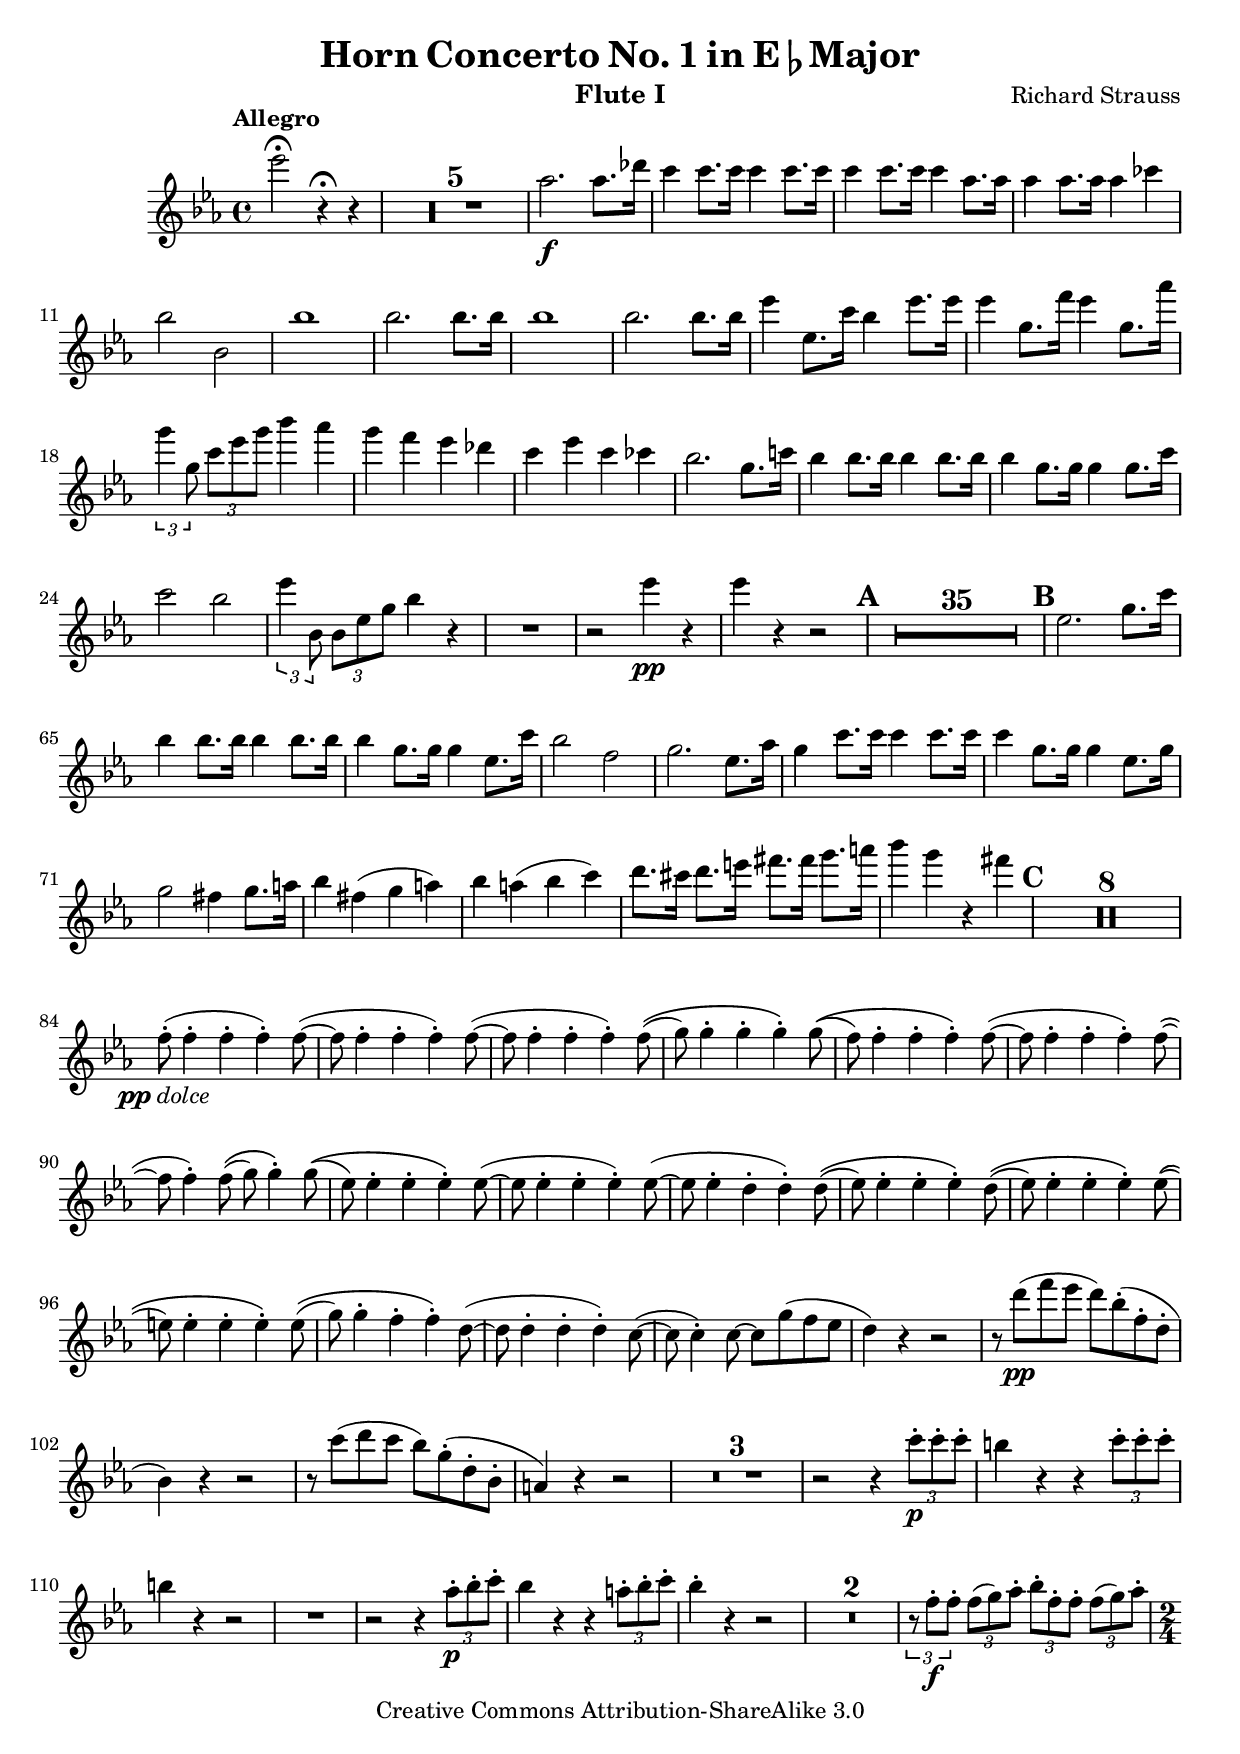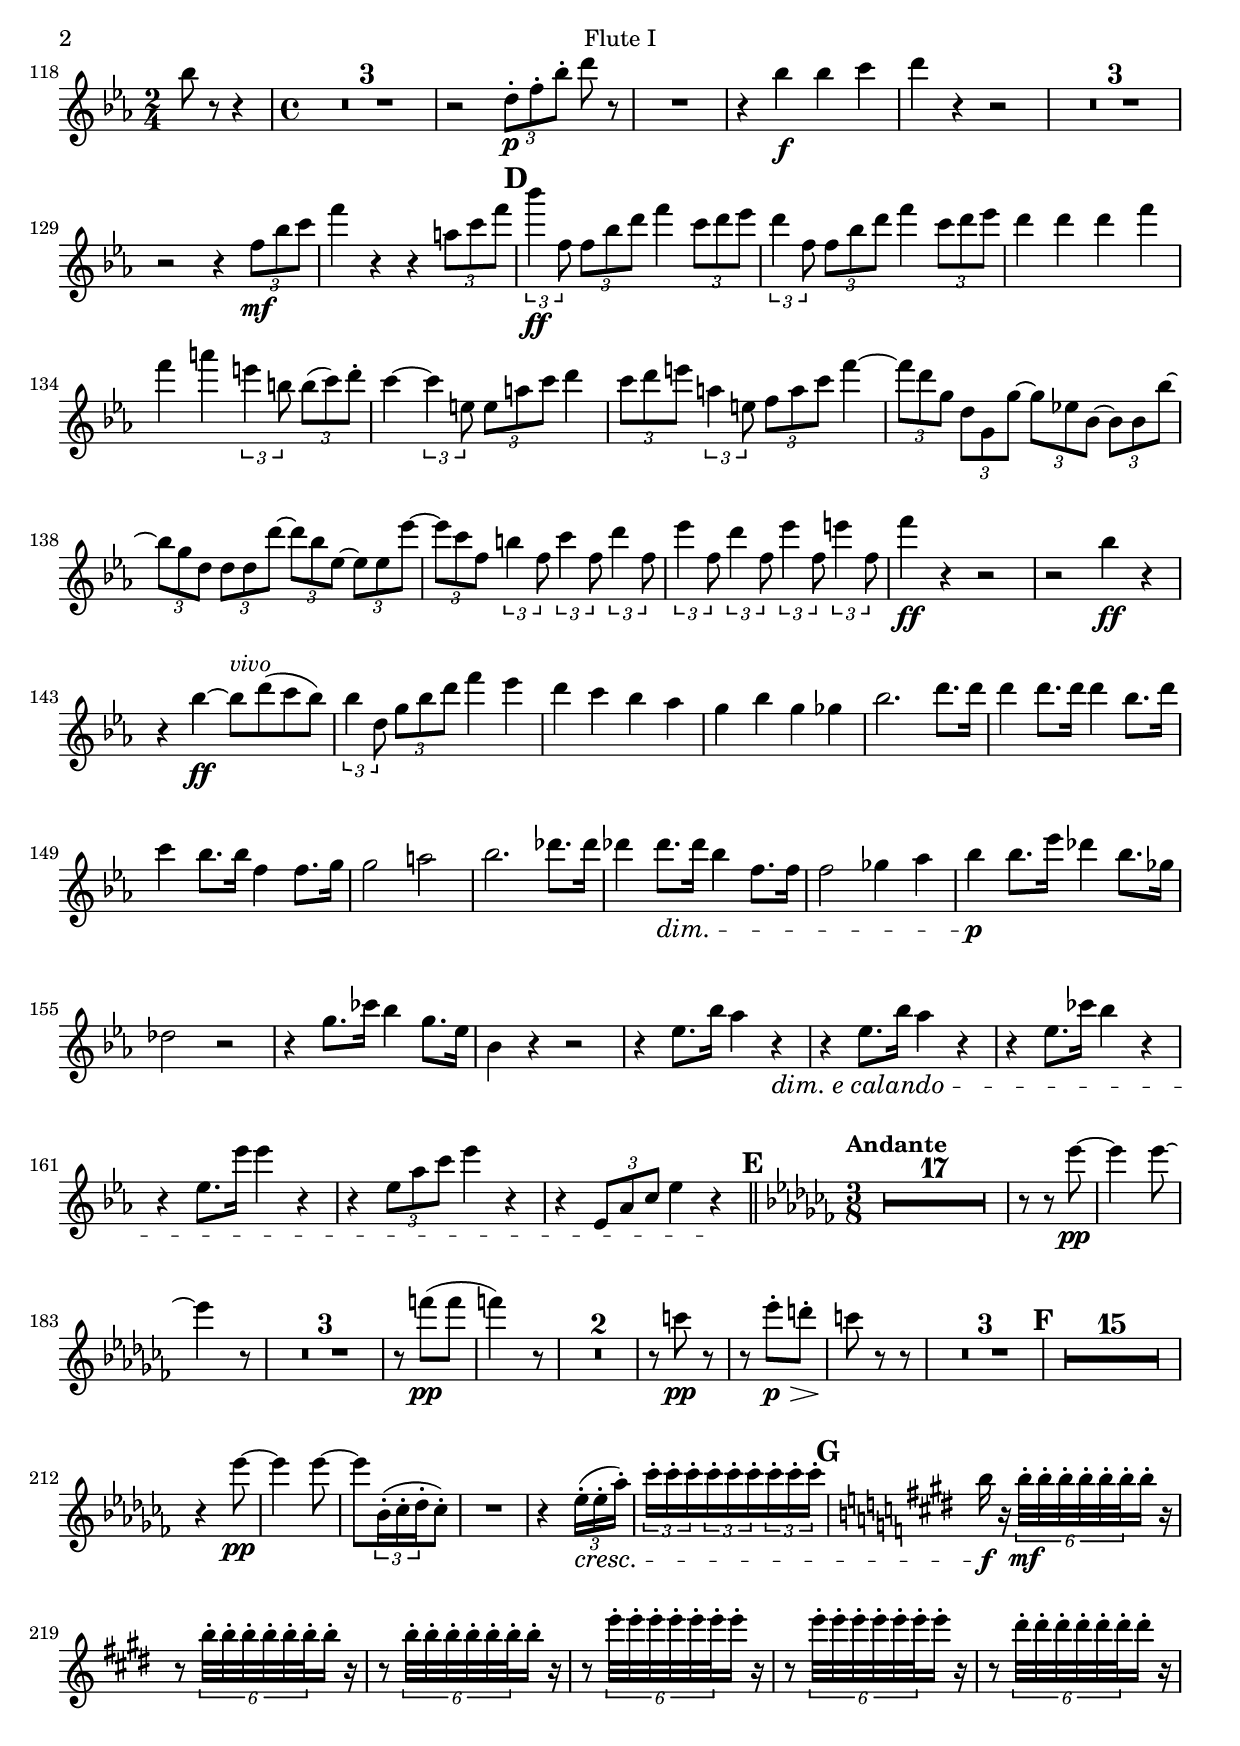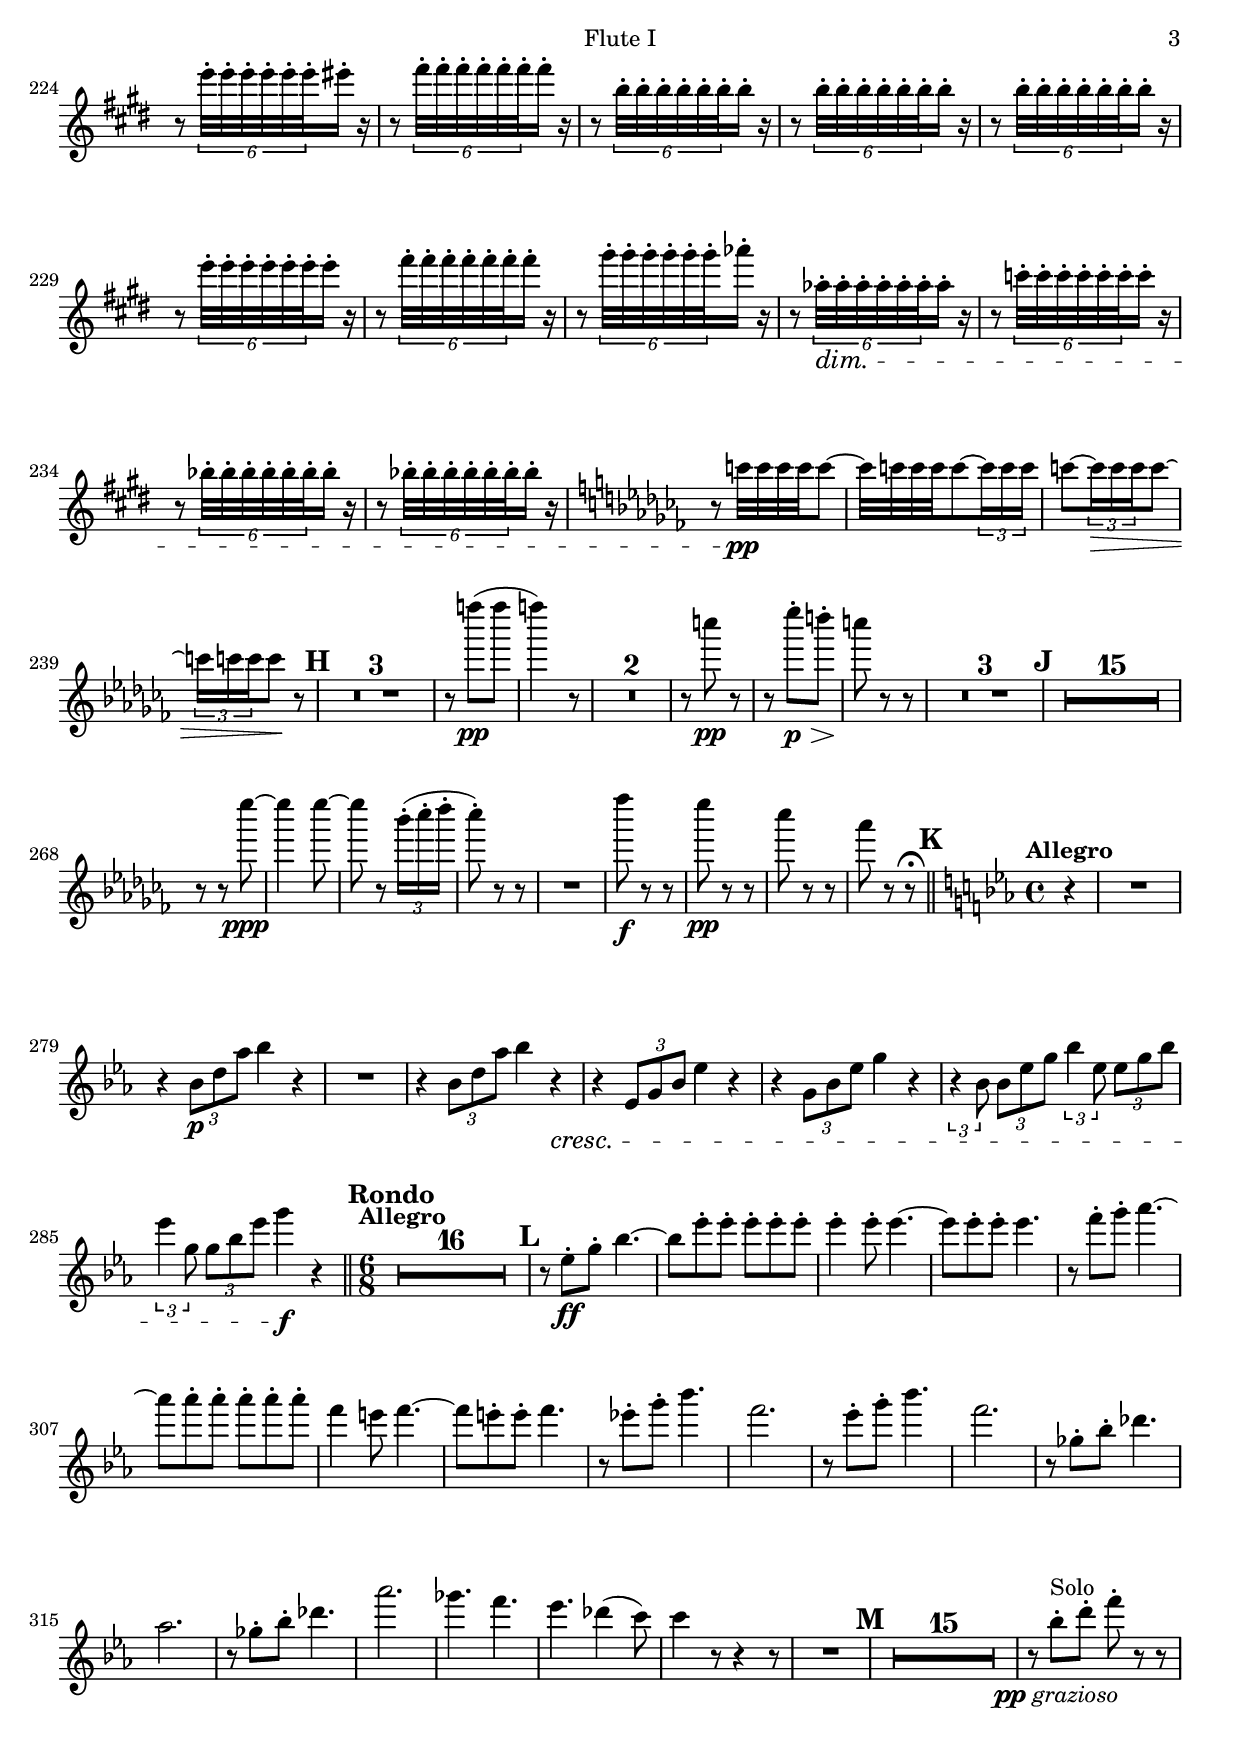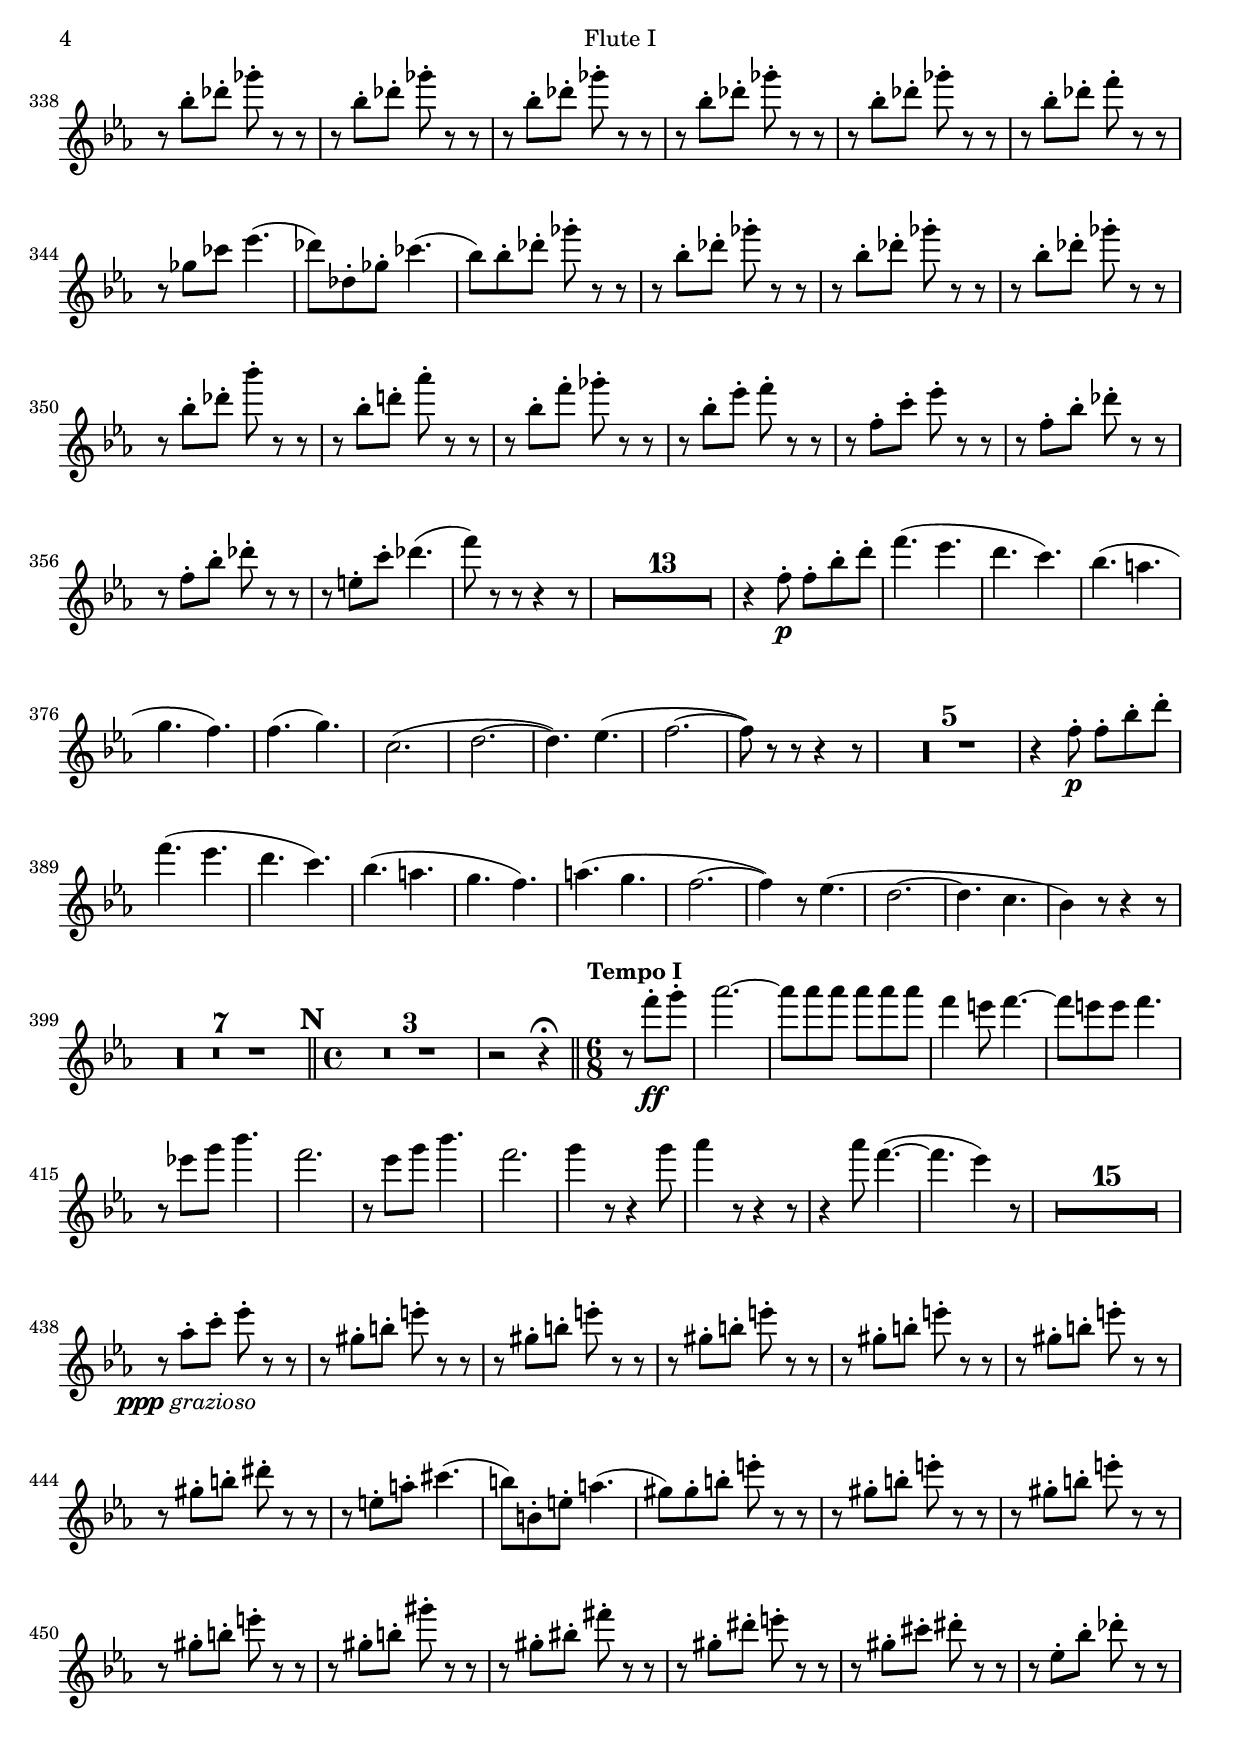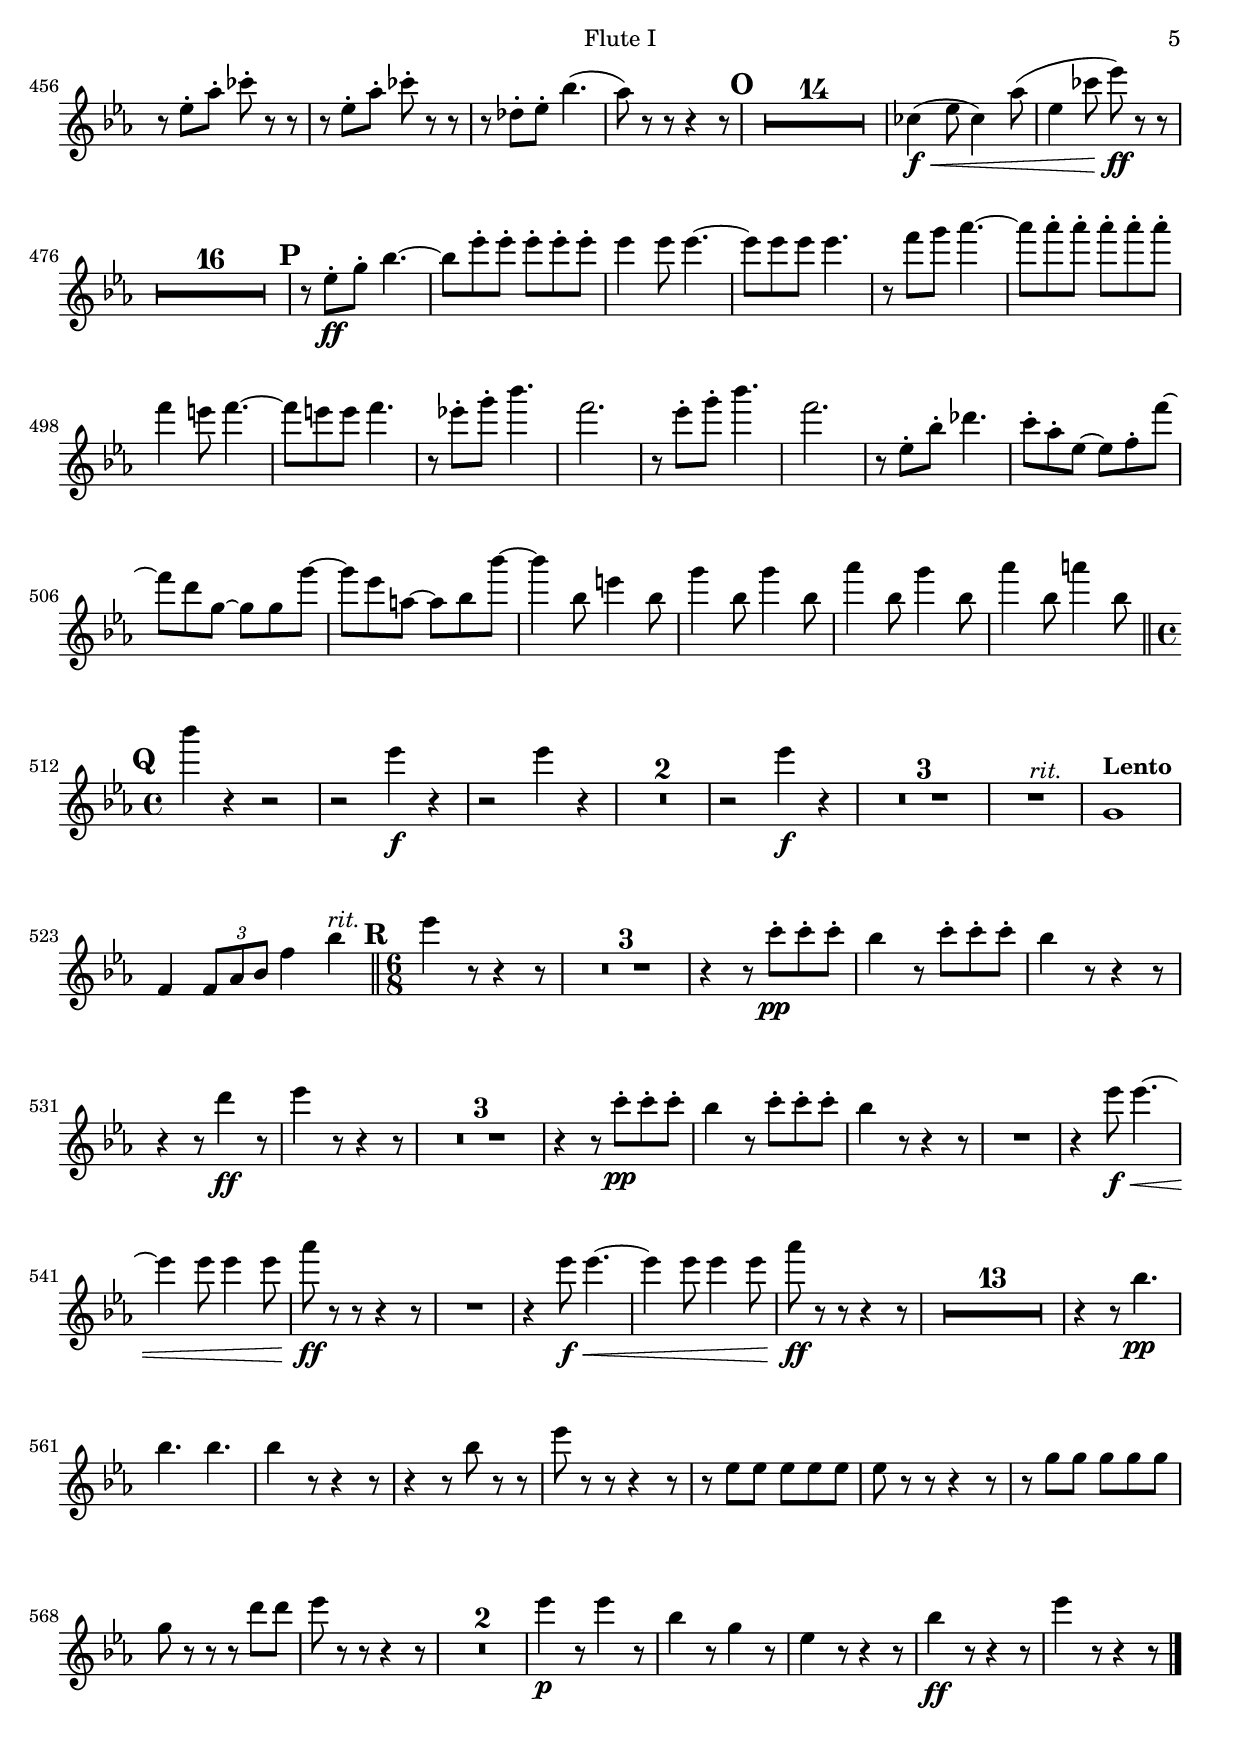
\version "2.13.22"

\version "2.13.22"

\include "defs.ily"

fluteOneMvtI = \relative c'''
{
  \key ees \major
  ees2\fermata r4\fermata r |
  R1*5 |
  aes,2.\f aes8. des16 |
  c4 c8. c16 c4 c8. c16
  c4 c8. c16 c4 aes8. aes16
  aes4 aes8. aes16 aes4 ces |
  bes2 bes, |
  bes'1 |
  bes2. bes8. bes16 |
  bes1 |
  bes2. bes8. bes16 |
  ees4 ees,8. c'16 bes4 ees8. ees16 |
  ees4 g,8. f'16 ees4 g,8. aes'16 |
  \times 2/3 {g4 g,8} \times 2/3 {c8 ees g} bes4 aes |
  g f ees des |
  c ees c ces |
  bes2. g8. c16 |
  bes4 bes8. bes16 bes4 bes8. bes16 |
  bes4 g8. g16 g4 g8. c16 |
  c2 bes |
  \times 2/3 {ees4 bes,8} \times 2/3 {bes8 ees g} bes4 r |
  R1 |
  r2 ees4\pp r |
  ees4 r r2 |

  %A
  R1*35 |

  %B
  ees,2. g8. c16 |
  bes4 bes8. bes16 bes4 bes8. bes16 |
  bes4 g8. g16 g4 ees8. c'16 |
  bes2 f |
  g2. ees8. aes16 |
  g4 c8. c16 c4 c8. c16 |
  c4 g8. g16 g4 ees8. g16 |
  g2 fis4 g8. a16 |
  bes4 fis( g a) |
  bes a( bes c) |
  d8. cis16 d8. e16 fis8. fis16 g8. a16 |
  bes4 g r fis |

  %C
  R1*8 |
  f,8-.(\ppDolce f4-. f-. f-.) f8~( |
  f f4-. f-. f-.) f8~( |
  f f4-. f-. f-.) f8(\( |
  g) g4-. g-. g-.\) g8(\( |
  f) f4-. f-. f-.\) f8~( |
  f f4-. f-. f-.) f8~( |
  f f4-.) f8(\( g) g4-.\) g8(\( |
  ees) ees4-. ees-. ees-.\) ees8~( |
  ees ees4-. ees-. ees-.) ees8~( |
  ees ees4-. d-. d-.) d8(\( |
  ees) ees4-. ees-. ees-.\) d8(\( |
  ees) ees4-. ees-. ees-.\) ees8(\( |
  e) e4-. e-. e-.\) e8(\( |
  g) g4-. f-. f-.\) d8~( |
  d d4-. d-. d-.) c8~( |
  c c4-.) c8~ c g'( f ees |
  d4) r r2 |
  r8 d'(\pp f ees d) bes-.( f-. d-. |
  bes4) r r2 |
  r8 c'( d c bes) g-.( d-. bes-. |
  a4) r r2 |
  R1*3 |
  r2 r4 \times 2/3 {c'8-.\p c-. c-.} |
  b4 r r \times 2/3 {c8-. c-. c-.} |
  b4 r r2 |
  R1 |
  r2 r4 \times 2/3 {aes8-.\p bes-. c-.} |
  bes4 r r \times 2/3 {a8-. bes-. c-.} |
  bes4-. r r2 |
  R1*2 |
  \times 2/3 {r8 f-.\f f-.} \times 2/3 {f( g) aes-.} \times 2/3 {bes-. f-. f-.} \times 2/3 {f( g) aes-.} |

  %2/4
  bes8 r r4 |

  %4/4
  R1*3 |
  r2 \times 2/3 {d,8-.\p f-. bes-.} d8 r |
  R1 |
  r4 bes\f bes c |
  d r r2 |
  R1*3 |
  r2 r4 \times 2/3 {f,8\mf bes c} |
  f4 r r \times 2/3 {a,8 c f} |

  %D
  \times 2/3 {bes4\ff f,8} \times 2/3 {f bes d} f4 \times 2/3 {c8 d ees} |
  \times 2/3 {d4 f,8} \times 2/3 {f bes d} f4 \times 2/3 {c8 d ees} |
  d4 d d f |
  f a \times 2/3 {e4 b8} \times 2/3 {b8( c) d-.} |
  c4~ \times 2/3 {c4 e,8} \times 2/3 {e8 a c} d4 |
  \times 2/3 {c8 d e} \times 2/3 {a,4 e8} \times 2/3 {f8 a c} f4~ |
  \times 2/3 {f8 d g,} \times 2/3 {d g, g'~} \times 2/3 {g ees bes~} \times 2/3 {bes bes bes'~} |
  \times 2/3 {bes g d} \times 2/3 {d d d'~} \times 2/3 {d bes ees,~} \times 2/3 {ees ees ees'~} |
  \times 2/3 {ees8 c f,} \times 2/3 {b4 f8} \times 2/3 {c'4 f,8} \times 2/3 {d'4 f,8} |
  \times 2/3 {ees'4 f,8} \times 2/3 {d'4 f,8} \times 2/3 {ees'4 f,8} \times 2/3 {e'4 f,8} |
  f'4\ff r r2 |
  r2 bes,4\ff r |
  r bes~\ff bes8^\vivo d( c bes) |
  \times 2/3 {bes4 d,8} \times 2/3 {g8 bes d} f4 ees |
  d c bes aes |
  g bes g ges |
  bes2. d8. d16 |
  d4 d8. d16 d4 bes8. d16 |
  c4 bes8. bes16 f4 f8. g16 |
  g2 a |
  bes2. des8. des16 |
  des4 des8.\dim des16 bes4 f8. f16 |
  f2 ges4 aes |
  bes4\p bes8. ees16 des4 bes8. ges16 |
  des2 r |
  r4 g8. ces16 bes4 g8. ees16 |
  bes4 r r2 |
  r4 ees8. bes'16 aes4 r\dimECalando |
  r ees8. bes'16 aes4 r |
  r ees8. ces'16 bes4 r |
  r ees,8. ees'16 ees4 r |
  r \times 2/3 {ees,8 aes c} ees4 r |
  r \times 2/3 {ees,,8 aes c} ees4 r\! |
}

fluteOneMvtII = \relative c'''
{
  %E
  \key aes \minor
  R4.*17 |
  r8 r ees~\pp |
  ees4 ees8~ |
  ees4 r8 |
  R4.*3 |
  r8 f(\pp f |
  f4) r8 |
  R4.*2 |
  r8 c\pp r |
  r ees-.\p\> d-. |
  c\! r r |
  R4.*3 |

  %F
  R4.*15 |
  r4 ees8~\pp |
  ees4 ees8~ |
  ees \times 2/3 {bes,16-.( ces-. des-.} ces8-.) |
  R4. |
  r4 \times 2/3 {ees16-.(\cresc ees-. aes-.)} |
  \times 2/3 {ces16-. ces-. ces-.} \times 2/3 {ces16-. ces-. ces-.} \times 2/3 {ces16-. ces-. ces-.} |

  %G
  \key e \major
  b16\f r \times 4/6 {b32-.\mf b-. b-. b-. b-. b-.} b16-. r |
  r8 \times 4/6 {b32-. b-. b-. b-. b-. b-.} b16-. r |
  r8 \times 4/6 {b32-. b-. b-. b-. b-. b-.} b16-. r |
  r8 \times 4/6 {e32-. e-. e-. e-. e-. e-.} e16-. r |
  r8 \times 4/6 {e32-. e-. e-. e-. e-. e-.} e16-. r |
  r8 \times 4/6 {dis32-. dis-. dis-. dis-. dis-. dis-.} dis16-. r |
  r8 \times 4/6 {e32-. e-. e-. e-. e-. e-.} eis16-. r |
  r8 \times 4/6 {fis32-. fis-. fis-. fis-. fis-. fis-.} fis16-. r |
  r8 \times 4/6 {b,32-. b-. b-. b-. b-. b-.} b16-. r |
  r8 \times 4/6 {b32-. b-. b-. b-. b-. b-.} b16-. r |
  r8 \times 4/6 {b32-. b-. b-. b-. b-. b-.} b16-. r |
  r8 \times 4/6 {e32-. e-. e-. e-. e-. e-.} e16-. r |
  r8 \times 4/6 {fis32-. fis-. fis-. fis-. fis-. fis-.} fis16-. r |
  r8 \times 4/6 {gis32-. gis-. gis-. gis-. gis-. gis-.} aes16-. r |
  r8 \times 4/6 {aes,32-.\dim aes-. aes-. aes-. aes-. aes-.} aes16-. r |
  r8 \times 4/6 {c32-. c-. c-. c-. c-. c-.} c16-. r |
  r8 \times 4/6 {bes32-. bes-. bes-. bes-. bes-. bes-.} bes16-. r |
  r8 \times 4/6 {bes32-. bes-. bes-. bes-. bes-. bes-.} bes16-. r |

  \key aes \minor
  r8 c32\pp c c c c8~ |
  c32 c c c c8~ \times 2/3 {c16 c c} |
  c8~ \times 2/3 {c16\> c c} c8~ |
  \times 2/3 {c16 c c} c8\! r |

  %H
  R4.*3 |
  r8 f'(\pp f |
  f4) r8 |
  R4.*2 |
  r8 c\pp r |
  r ees8-.\p\> d-. |
  c8\! r r |
  R4.*3 |

  %J
  R4.*15 |
  r8 r ees~\ppp |
  ees4 ees8~ |
  ees r \times 2/3 {bes16-.( ces-. des-.} |
  ces8-.) r r |
  R4. |
  fes8\f r r |
  ees\pp r r |
  ces r r |
  aes r r\fermata |
}

fluteOneMvtIII = \relative c''
{
  %K
  \key ees \major
  r4 |
  R1 |
  r4 \times 2/3 {bes8\p d aes'} bes4 r |
  R1 |
  r4 \times 2/3 {bes,8 d aes'} bes4 r\cresc |
  r \times 2/3 {ees,,8 g bes} ees4 r |
  r \times 2/3 {g,8 bes ees} g4 r |
  \times 2/3 {r4 bes,8} \times 2/3 {bes ees g} \times 2/3 {bes4 ees,8} \times 2/3 {ees g bes} |
  \times 2/3 {ees4 g,8} \times 2/3 {g8 bes ees} g4\f r |

  %L
  %6/8
  R2.*16 |
  r8 ees,8-.\ff g-. bes4.~ |
  bes8 ees-. ees-. ees-. ees-. ees-. |
  ees4-. ees8-. ees4.~ |
  ees8 ees-. ees-. ees4. |
  r8 f8-. g-. aes4.~ |
  aes8 aes-. aes-. aes-. aes-. aes-. |
  f4 e8 f4.~ |
  f8 e-. e-. f4. |
  \repeat unfold 2
  {
    r8 ees-. g-. bes4. |
    f2. |
  }
  r8 ges,-. bes-. des4. |
  aes2. |
  r8 ges-. bes-. des4. |
  aes'2. |
  ges4. f |
  ees des4( c8) |
  c4 r8 r4 r8 |
  R2. |

  %M
  R2.*15 |
  r8 bes-.\ppGrazioso^\solo d-. f-. r r |
  \repeat unfold 5 {r8 bes,-. des-. ges-. r r} |
  r8 bes,-. des-. f-. r r |
  r8 ges, ces ees4.( |
  des8) des,-. ges-. ces4.( |
  bes8) bes-. des-. ges-. r r |
  \repeat unfold 3 {r8 bes,-. des-. ges-. r r} |
  r8 bes,-. des-. bes'-. r r |
  r bes,-. d-. aes'-. r r |
  r bes,-. f'-. ges-. r r |
  r bes,-. ees-. f-. r r |
  r f,-. c'-. ees-. r r |
  r f,-. bes-. des-. r r |
  r f,-. bes-. des-. r r |
  r e,-. c'-. des4.( |
  f8) r r r4 r8 |
  R2.*13 |
  r4 f,8-.\p f-. bes-. d-. |
  f4.( ees |
  d c) |
  bes( a |
  g f) |
  f( g) |
  c,2.( d~ |
  d4.) ees( |
  f2.~ |
  f8) r r r4 r8 |
  R2.*5 |
  r4 f8-.\p f-. bes-. d-. |
  f4.( ees |
  d c) |
  bes( a |
  g f) |
  a( g |
  f2.~ |
  f4) r8 ees4.( |
  d2.~ |
  d4. c |
  bes4) r8 r4 r8 |
  R2.*7 |

  %N
  R1*3 |
  r2 r4\fermata |

  %6/8
  r8 f''8-.\ff g-. |
  aes2.~ |
  aes8 aes aes aes aes aes |
  f4 e8 f4.~ |
  f8 e e f4. |
  \repeat unfold 2
  {
    r8 ees g bes4. |
    f2. |
  }
  g4 r8 r4 g8 |
  aes4 r8 r4 r8 |
  r4 aes8 f4.~( |
  f ees4) r8 |
  R2.*15 |
  r8 aes,-.\pppGrazioso c-. ees-. r r |
  \repeat unfold 5 {r gis,-. b-. e-. r r} |
  r gis,-. b-. dis-. r r |
  r e,-. a-. cis4.( |
  b8) b,-. e-. a4.( |
  gis8) gis-. b-. e-. r r |
  \repeat unfold 3 {r gis,-. b-. e-. r r} |
  r8 gis,-. b-. gis'-. r r |
  r8 gis,-. bis-. fis'-. r r |
  r gis,-. dis'-. e-. r r |
  r gis,-. cis-. dis-. r r |
  r ees,-. bes'-. des-. r r |
  r ees,-. aes-. ces-. r r |
  r ees,-. aes-. ces-. r r |
  r des,-. ees-. bes'4.( |
  aes8) r r r4 r8 |

  %O
  R2.*14 |
  ces,4(\f\< ees8 ces4) aes'8( |
  ees4 ces'8 ees)\ff r r |
  R2.*16 |
  r8 ees,-.\ff g-. bes4.~ |
  bes8 ees-. ees-. ees-. ees-. ees-. |
  ees4 ees8 ees4.~ |
  ees8 ees ees ees4. |
  r8 f g aes4.~ |
  aes8 aes-. aes-. aes-. aes-. aes-. |
  f4 e8 f4.~ |
  f8 e e f4. |
  \repeat unfold 2
  {
    r8 ees-. g-. bes4. |
    f2. |
  }
  r8 ees,-. bes'-. des4. |
  c8-. aes-. ees~ ees f-. f'~ |
  f d g,~ g g g'~ |
  g ees a,~ a bes bes'~ |
  bes4 bes,8 e4 bes8 |
  g'4 bes,8 g'4 bes,8 |
  aes'4 bes,8 g'4 bes,8 |
  aes'4 bes,8 a'4 bes,8 |

  %Q
  %4/4
  bes'4 r r2 |
  r2 ees,4\f r |
  r2 ees4 r |
  R1*2 |
  r2 ees4\f r |
  R1*3 |
  << R1 {s4 s2.^\rit} >> |
  g,,1 |
  f4 \times 2/3 {f8 aes bes} f'4 bes^\rit |

  %R
  %6/8
  ees4 r8 r4 r8 |
  R2.*3 |
  r4 r8 c8-.\pp c-. c-. |
  bes4 r8 c-. c-. c-. |
  bes4 r8 r4 r8 |
  r4 r8 d4\ff r8 |
  ees4 r8 r4 r8 |
  R2.*3 |
  r4 r8 c8-.\pp c-. c-. |
  bes4 r8 c8-. c-. c-. |
  bes4 r8 r4 r8 |
  R2. |
  r4 ees8\f\< ees4.~ |
  ees4 ees8 ees4 ees8 |
  aes8\ff r r r4 r8 |
  R2. |
  r4 ees8\f\< ees4.~ |
  ees4 ees8 ees4 ees8 |
  aes8\ff r r r4 r8 |
  R2.*13 |
  r4 r8 bes,4.\pp |
  bes bes |
  bes4 r8 r4 r8 |
  r4 r8 bes r r |
  ees r r r4 r8 |
  r ees, ees ees ees ees |
  ees r r r4 r8 |
  r g g g g g |
  g r r r d' d |
  ees r r r4 r8 |
  R2.*2 |
  ees4\p r8 ees4 r8 |
  bes4 r8 g4 r8 |
  ees4 r8 r4 r8 |
  bes'4\ff r8 r4 r8 |
  ees4 r8 r4 r8 |
}

fluteOne = {\fluteOneMvtI \fluteOneMvtII \fluteOneMvtIII}


instrument = "Flute I"
notes = \fluteOne

\include "part.ily"
